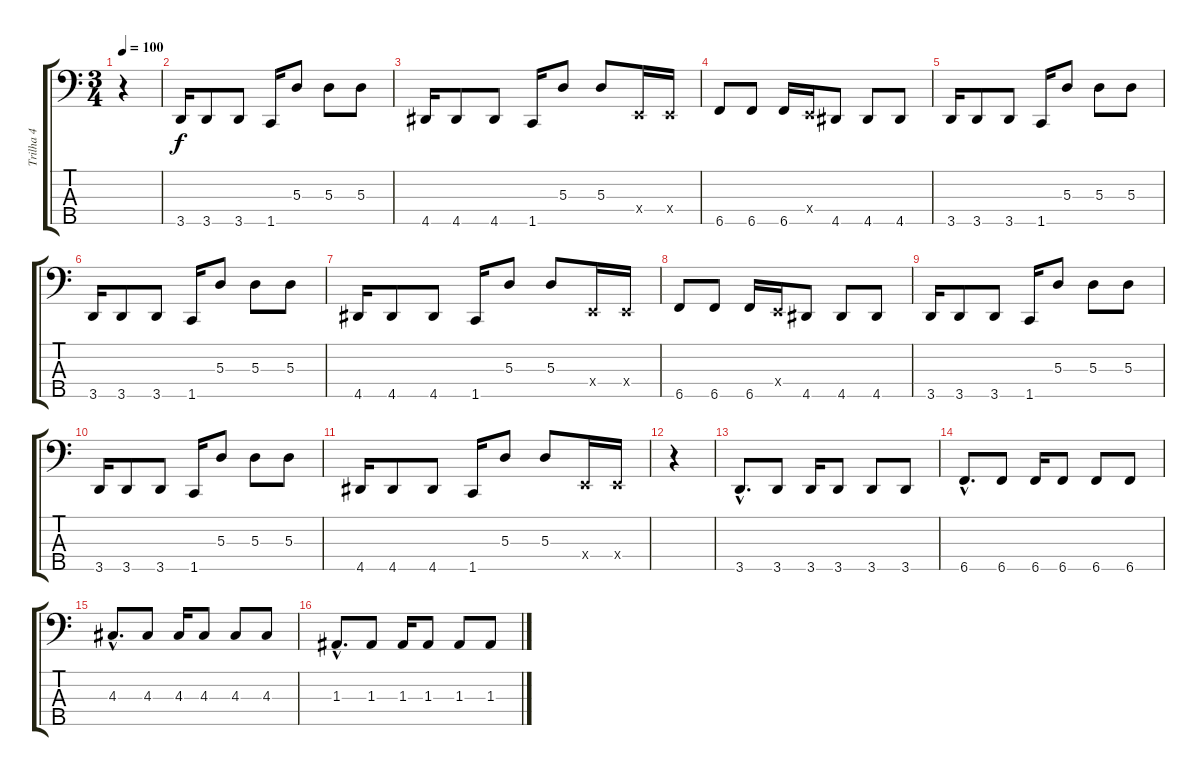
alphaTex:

\track ("Trilha 4" "Trilha 4") {instrument slapbass1}
\staff {score tabs}
\tuning (G2 D2 A1 E1 B0) {hide}
\ts (3 4)
\tempo 100
\clef f4
\ks c
r.4{dy f} |
3.5.16{instrument slapbass1} 3.5.8 3.5.8 1.5.16 5.3.8 5.3.8 5.3.8 |
4.5.16 4.5.8 4.5.8 1.5.16 5.3.8 5.3.8 0.4{x}.16 0.4{x}.16 |
6.5.8 6.5.8 6.5.16 0.4{x}.16 4.5.8 4.5.8 4.5.8 |
3.5.16 3.5.8 3.5.8 1.5.16 5.3.8 5.3.8 5.3.8 |
3.5.16 3.5.8 3.5.8 1.5.16 5.3.8 5.3.8 5.3.8 |
4.5.16 4.5.8 4.5.8 1.5.16 5.3.8 5.3.8 0.4{x}.16 0.4{x}.16 |
6.5.8 6.5.8 6.5.16 0.4{x}.16 4.5.8 4.5.8 4.5.8 |
3.5.16 3.5.8 3.5.8 1.5.16 5.3.8 5.3.8 5.3.8 |
3.5.16 3.5.8 3.5.8 1.5.16 5.3.8 5.3.8 5.3.8 |
4.5.16 4.5.8 4.5.8 1.5.16 5.3.8 5.3.8 0.4{x}.16 0.4{x}.16 |
r.4 |
3.5{hac}.8{d} 3.5.8 3.5.16 3.5.8 3.5.8 3.5.8 |
6.5{hac}.8{d} 6.5.8 6.5.16 6.5.8 6.5.8 6.5.8 |
4.3{hac}.8{d} 4.3.8 4.3.16 4.3.8 4.3.8 4.3.8 |
1.3{hac}.8{d} 1.3.8 1.3.16 1.3.8 1.3.8 1.3.8
